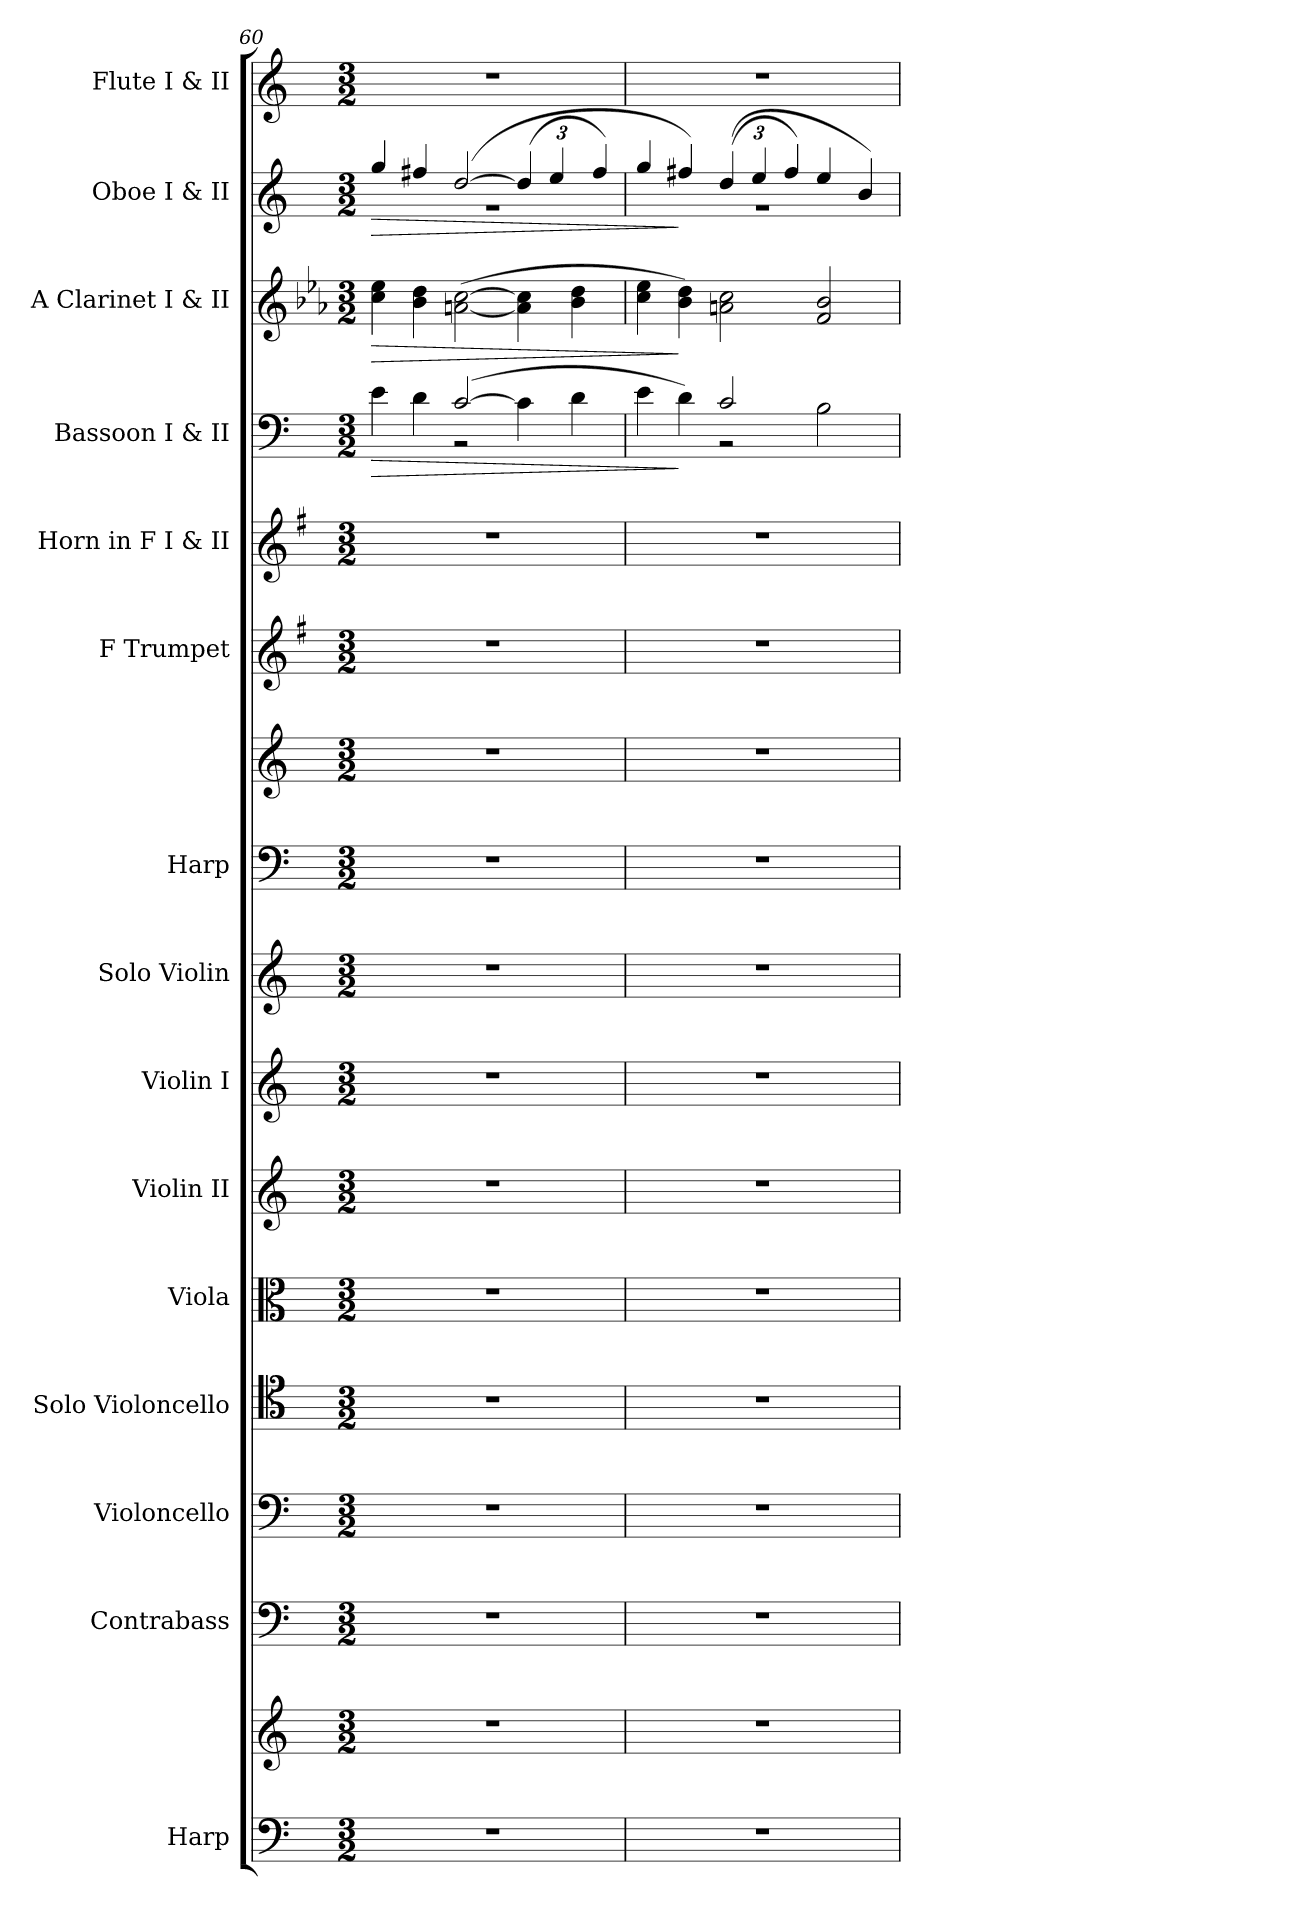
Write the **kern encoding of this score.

**kern	**kern	**kern	**kern	**kern	**kern	**kern	**kern	**kern	**kern	**kern	**kern	**kern	**kern	**dynam	**kern	**dynam	**kern	**dynam	**kern
*part15	*part15	*part14	*part13	*part12	*part11	*part10	*part9	*part8	*part7	*part7	*part6	*part5	*part4	*part4	*part3	*part3	*part2	*part2	*part1
*staff17	*staff16	*staff15	*staff14	*staff13	*staff12	*staff11	*staff10	*staff9	*staff8	*staff7	*staff6	*staff5	*staff4	*staff4	*staff3	*staff3	*staff2	*staff2	*staff1
*I"Harp	*	*I"Contrabass	*I"Violoncello	*I"Solo Violoncello	*I"Viola	*I"Violin II	*I"Violin I	*I"Solo Violin	*I"Harp	*	*I"F Trumpet	*I"Horn in F I &amp; II	*I"Bassoon I &amp; II	*	*I"A Clarinet I &amp; II	*	*I"Oboe I &amp; II	*	*I"Flute I &amp; II
*I'Hrp.	*	*I'Cb.	*I'Vc.	*I'Vc.	*I'Vla.	*I'Vln.	*I'Vln.	*I'Vln.	*I'Hrp.	*	*I'F Tpt.	*	*I'Bsn.	*	*I'A Cl.	*	*I'Ob.	*	*I'Fl.
!!LO:PB:g=z
*clefF4	*clefG2	*clefF4	*clefF4	*clefC4	*clefC3	*clefG2	*clefG2	*clefG2	*clefF4	*clefG2	*clefG2	*clefG2	*clefF4	*	*clefG2	*	*clefG2	*	*clefG2
*	*	*ITrd7c12	*	*	*	*	*	*	*	*	*ITrd-3c-5	*ITrd4c7	*	*	*ITrd2c3	*	*	*	*
*k[]	*k[]	*k[]	*k[]	*k[]	*k[]	*k[]	*k[]	*k[]	*k[]	*k[]	*k[]	*k[]	*k[]	*	*k[]	*	*k[]	*	*k[]
*M3/2	*M3/2	*M3/2	*M3/2	*M3/2	*M3/2	*M3/2	*M3/2	*M3/2	*M3/2	*M3/2	*M3/2	*M3/2	*M3/2	*	*M3/2	*	*M3/2	*	*M3/2
=60	=60	=60	=60	=60	=60	=60	=60	=60	=60	=60	=60	=60	=60	=60	=60	=60	=60	=60	=60
!	!	!	!	!	!	!	!	!	!	!	!	!	!	!LO:HP:b	!	!LO:HP:b	!	!LO:HP:b	!
*	*	*	*	*	*	*	*	*	*	*	*	*	*^	*	*	*	*^	*	*
1.r	1.r	1.r	1.r	1.r	1.r	1.r	1.r	1.r	1.r	1.r	1.r	1.r	4e\	2ryy	>	4a\ 4cc\	>	4gg/	1.r	>	1.r
.	.	.	.	.	.	.	.	.	.	.	.	.	4d\	.	.	4g\ 4b\	.	4ff#X/	.	.	.
.	.	.	.	.	.	.	.	.	.	.	.	.	(>[2c/	2r	.	(>[2f#X\ [2a\	.	(>[2dd/	.	.	.
*	*	*	*	*	*	*	*	*	*	*	*	*	*	*	*	*	*	*Xbrackettup	*	*	*
.	.	.	.	.	.	.	.	.	.	.	.	.	4c\]	2ryy	.	4f#\] 4a\]	.	(>6dd/]	.	.	.
.	.	.	.	.	.	.	.	.	.	.	.	.	.	.	.	.	.	6ee/	.	.	.
.	.	.	.	.	.	.	.	.	.	.	.	.	4d\	.	.	4g\ 4b\	.	.	.	.	.
.	.	.	.	.	.	.	.	.	.	.	.	.	.	.	.	.	.	6ff#/)	.	.	.
=61	=61	=61	=61	=61	=61	=61	=61	=61	=61	=61	=61	=61	=61	=61	=61	=61	=61	=61	=61	=61	=61
1.r	1.r	1.r	1.r	1.r	1.r	1.r	1.r	1.r	1.r	1.r	1.r	1.r	4e\	2ryy	.	4a\ 4cc\	.	4gg/	1.r	.	1.r
.	.	.	.	.	.	.	.	.	.	.	.	.	4d\)	.	]	4g\ 4b\)	]	4ff#X/)	.	]	.
.	.	.	.	.	.	.	.	.	.	.	.	.	2c/	2r	.	2f#X\ 2a\	.	(>(>6dd/	.	.	.
.	.	.	.	.	.	.	.	.	.	.	.	.	.	.	.	.	.	6ee/	.	.	.
.	.	.	.	.	.	.	.	.	.	.	.	.	.	.	.	.	.	6ff#/)	.	.	.
.	.	.	.	.	.	.	.	.	.	.	.	.	2B\	2ryy	.	2d/ 2g/	.	4ee/	.	.	.
.	.	.	.	.	.	.	.	.	.	.	.	.	.	.	.	.	.	4b/)	.	.	.
*	*	*	*	*	*	*	*	*	*	*	*	*	*v	*v	*	*	*	*v	*v	*	*
=	=	=	=	=	=	=	=	=	=	=	=	=	=	=	=	=	=	=	=
*-	*-	*-	*-	*-	*-	*-	*-	*-	*-	*-	*-	*-	*-	*-	*-	*-	*-	*-	*-
